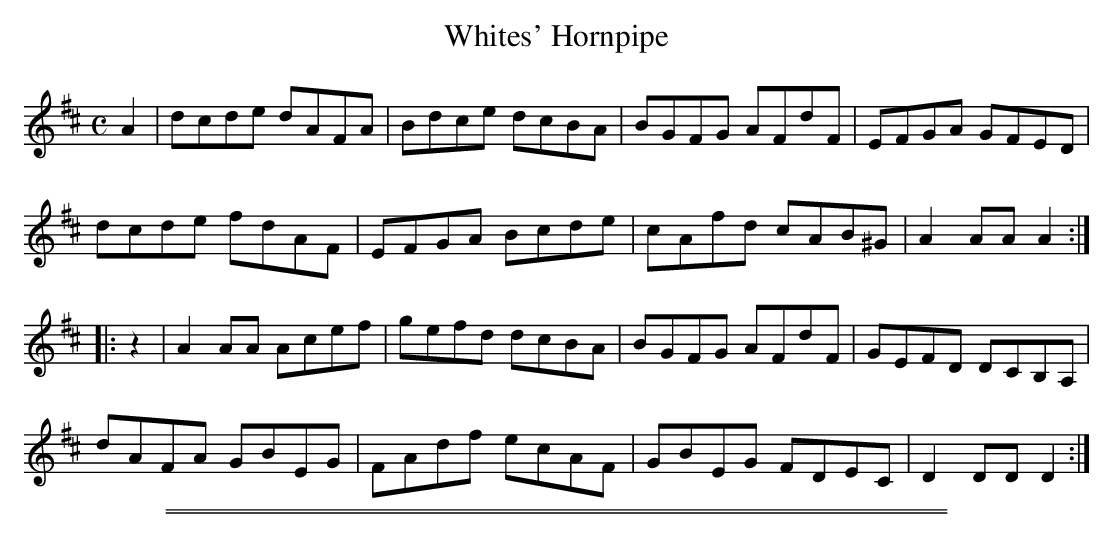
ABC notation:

X:1
T: Whites' Hornpipe
M: C
L: 1/8
K: D
A2 |\
dcde dAFA | Bdce dcBA | BGFG AFdF | EFGA GFED |
dcde fdAF | EFGA Bcde | cAfd cAB^G | A2AA A2 :|
|: z2 |\
A2AA Acef | gefd dcBA | BGFG AFdF | GEFD DCB,A, |
dAFA GBEG | FAdf ecAF | GBEG  FDEC | D2DD D2 :|
